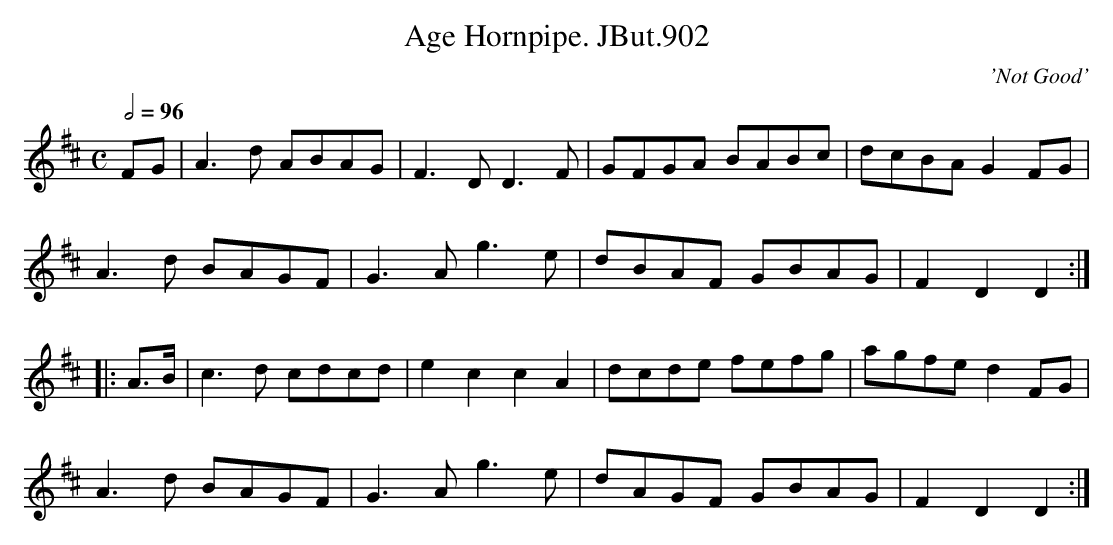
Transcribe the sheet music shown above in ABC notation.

X:1
T:Age Hornpipe. JBut.902
M:C
L:1/8
C:'Not Good'
Q:1/2=96
K:D
FG | A3d ABAG | F3D D3F | GFGA BABc | dcBA G2FG |
A3d BAGF | G3A g3e | dBAF GBAG | F2D2D2 :|
|: A>B | c3d cdcd | e2c2c2A2 | dcde fefg | agfe d2FG |
A3d BAGF | G3A g3e | dAGF GBAG | F2D2D2 :|
